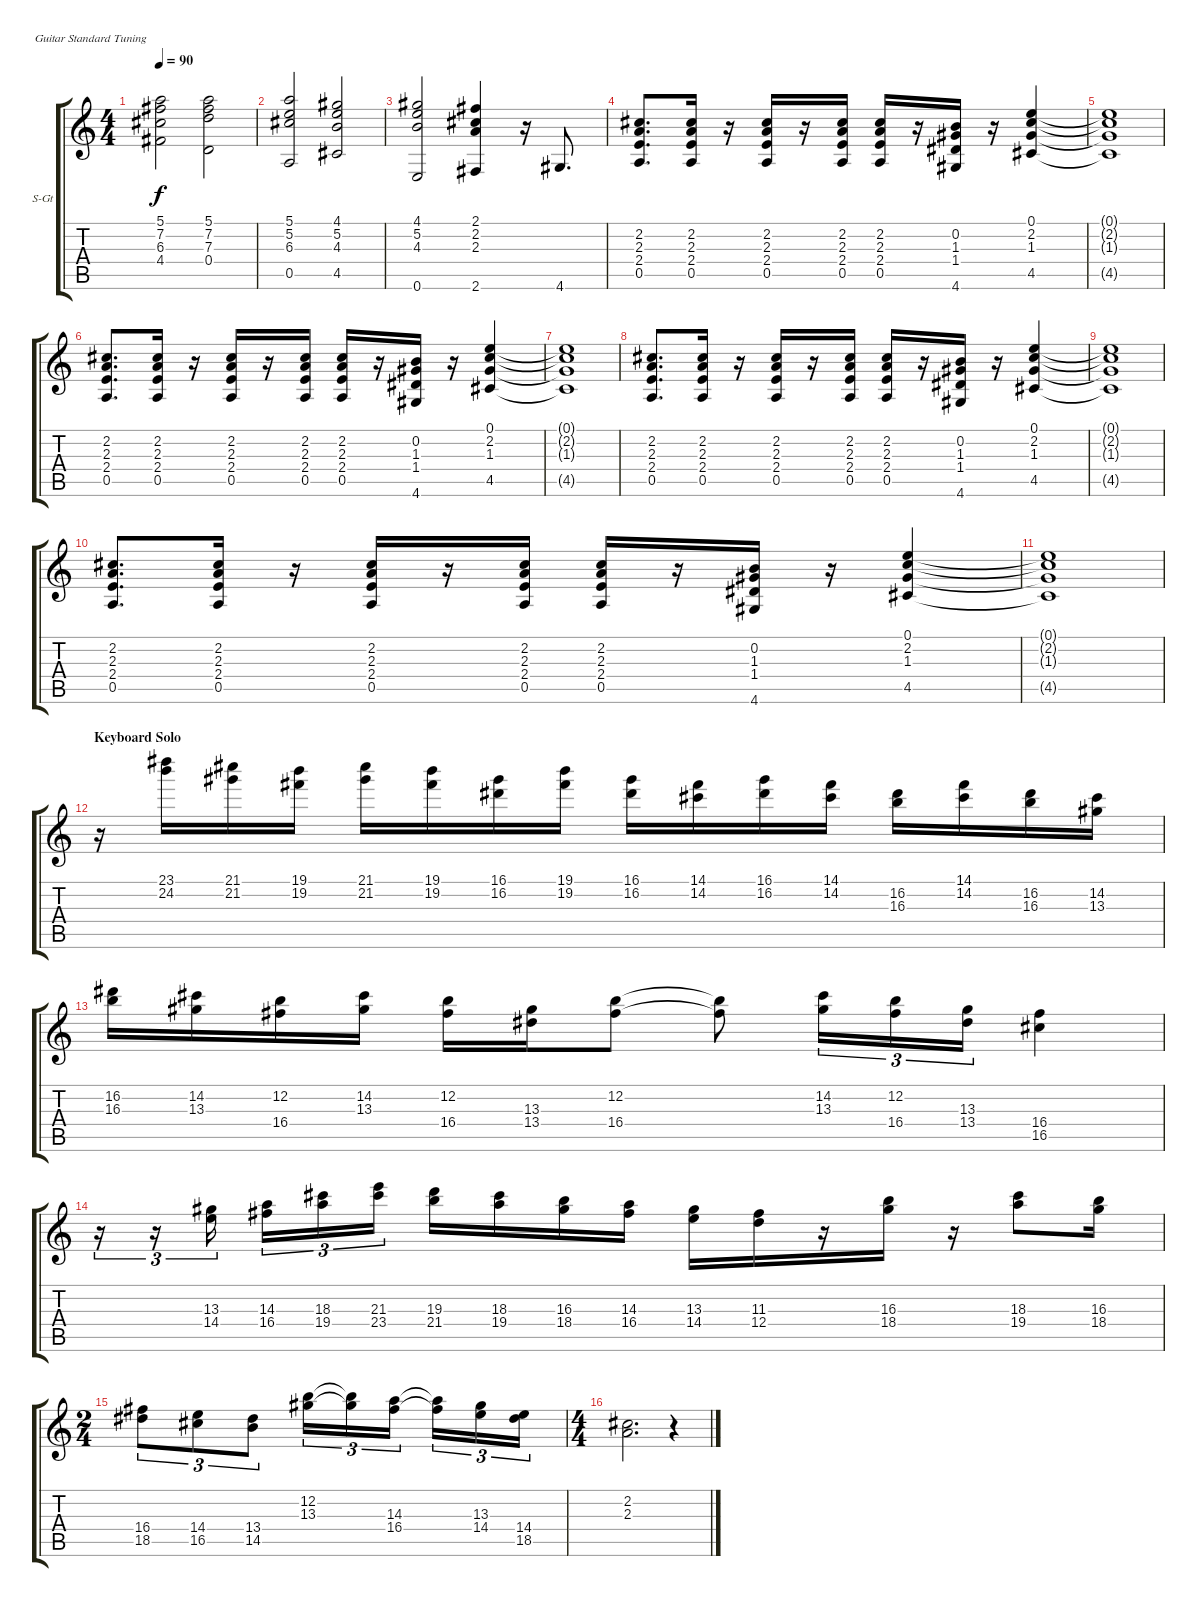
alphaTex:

\bracketExtendMode groupsimilarinstruments
\firstSystemTrackNameOrientation horizontal
\otherSystemsTrackNameOrientation horizontal
\track ("Synth 3" "S-Gt") {multiBarRest instrument synthbrass2}
\staff {score tabs}
\tuning (E4 B3 G3 D3 A2 E2)
\displaytranspose 12
\ts (4 4)
\tempo 90
\clef g2
\ks c
(5.1 7.2 6.3 4.4).2{dy f} (5.1 7.2 7.3 0.4).2 |
(5.1 5.2 6.3 0.5).2 (4.1 5.2 4.3 4.5).2 |
(4.1 5.2 4.3 0.6).2 (2.1 2.2 2.3 2.6).4 r.16 4.6.8{d} |
(2.2 2.3 2.4 0.5).8{d} (2.2 2.3 2.4 0.5).16 r.16 (2.2 2.3 2.4 0.5).16 r.16 (2.2 2.3 2.4 0.5).16 (2.2 2.3 2.4 0.5).16 r.16 (0.2 1.3 1.4 4.6).16 r.16 (0.1 2.2 1.3 4.5).4 |
(0.1{t} 2.2{t} 1.3{t} 4.5{t}).1 |
(2.2 2.3 2.4 0.5).8{d} (2.2 2.3 2.4 0.5).16 r.16 (2.2 2.3 2.4 0.5).16 r.16 (2.2 2.3 2.4 0.5).16 (2.2 2.3 2.4 0.5).16 r.16 (0.2 1.3 1.4 4.6).16 r.16 (0.1 2.2 1.3 4.5).4 |
(0.1{t} 2.2{t} 1.3{t} 4.5{t}).1 |
(2.2 2.3 2.4 0.5).8{d} (2.2 2.3 2.4 0.5).16 r.16 (2.2 2.3 2.4 0.5).16 r.16 (2.2 2.3 2.4 0.5).16 (2.2 2.3 2.4 0.5).16 r.16 (0.2 1.3 1.4 4.6).16 r.16 (0.1 2.2 1.3 4.5).4 |
(0.1{t} 2.2{t} 1.3{t} 4.5{t}).1 |
(2.2 2.3 2.4 0.5).8{d} (2.2 2.3 2.4 0.5).16 r.16 (2.2 2.3 2.4 0.5).16 r.16 (2.2 2.3 2.4 0.5).16 (2.2 2.3 2.4 0.5).16 r.16 (0.2 1.3 1.4 4.6).16 r.16 (0.1 2.2 1.3 4.5).4 |
(0.1{t} 2.2{t} 1.3{t} 4.5{t}).1 |
\section ("" "Keyboard Solo")
r.16 (23.1 24.2).16 (21.1 21.2).16 (19.1 19.2).16 (21.1 21.2).16 (19.1 19.2).16 (16.1 16.2).16 (19.1 19.2).16 (16.1 16.2).16 (14.1 14.2).16 (16.1 16.2).16 (14.1 14.2).16 (16.2 16.3).16 (14.1 14.2).16 (16.2 16.3).16 (14.2 13.3).16 |
(16.2 16.3).16 (14.2 13.3).16 (12.2 16.4).16 (14.2 13.3).16 (12.2 16.4).16 (13.3 13.4).16 (12.2 16.4).8 (12.2{t} 16.4{t}).8 (14.2 13.3).16{tu (3 2)} (12.2 16.4).16{tu (3 2)} (13.3 13.4).16{tu (3 2)} (16.4 16.5).4 |
r.16{tu (3 2)} r.16{tu (3 2)} (13.3 14.4).16{tu (3 2)} (14.3 16.4).16{tu (3 2)} (18.3 19.4).16{tu (3 2)} (21.3 23.4).16{tu (3 2)} (19.3 21.4).16 (18.3 19.4).16 (16.3 18.4).16 (14.3 16.4).16 (13.3 14.4).16 (11.3 12.4).16 r.16 (16.3 18.4).16 r.16 (18.3 19.4).8 (16.3 18.4).16 |
\ts (2 4)
\beaming (8 2 2)
(16.4 18.5).8{tu (3 2)} (14.4 16.5).8{tu (3 2)} (13.4 14.5).8{tu (3 2)} (12.2 13.3).16{tu (3 2)} (12.2{t} 13.3{t}).16{tu (3 2)} (14.3 16.4).16{tu (3 2)} (14.3{t} 16.4{t}).16{tu (3 2)} (13.3 14.4).16{tu (3 2)} (14.4 18.5).16{tu (3 2)} |
\ts (4 4)
\beaming (8 2 2 2 2)
(2.2 2.3).2{d} r.4
